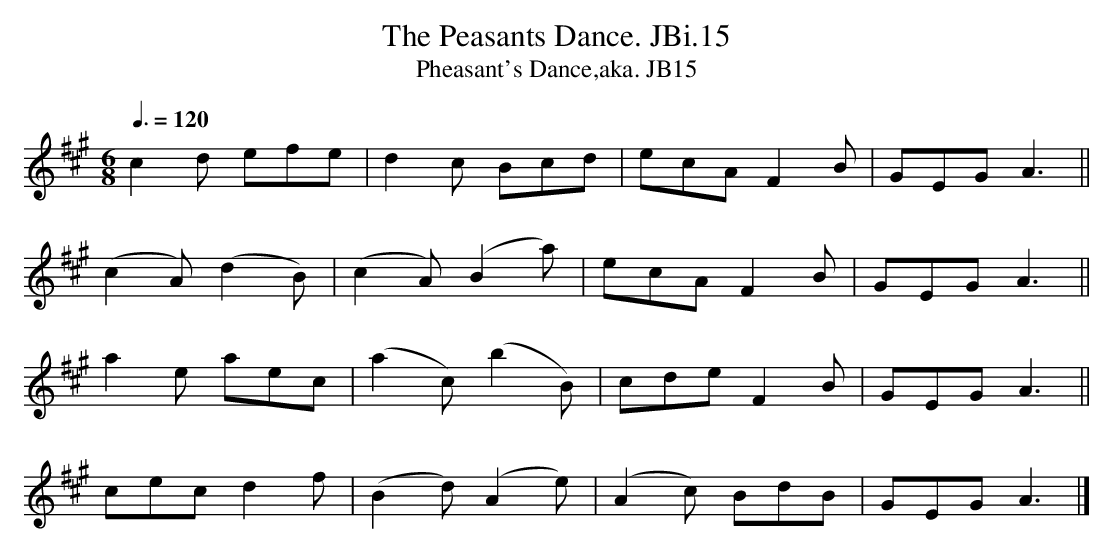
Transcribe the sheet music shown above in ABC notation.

X:1
T:Peasants Dance. JBi.15, The
T:Pheasant's Dance,aka. JB15
M:6/8
L:1/8
Q:3/8=120
K:A
c2d efe|d2c Bcd|ecAF2B|GEGA3||
(c2A)(d2B)|(c2A)(B2a)|ecAF2B|GEGA3||
a2e aec|(a2c)(b2B)|cdeF2B|GEGA3||
cecd2f|(B2d)(A2e)|(A2c) BdB|GEGA3|]
